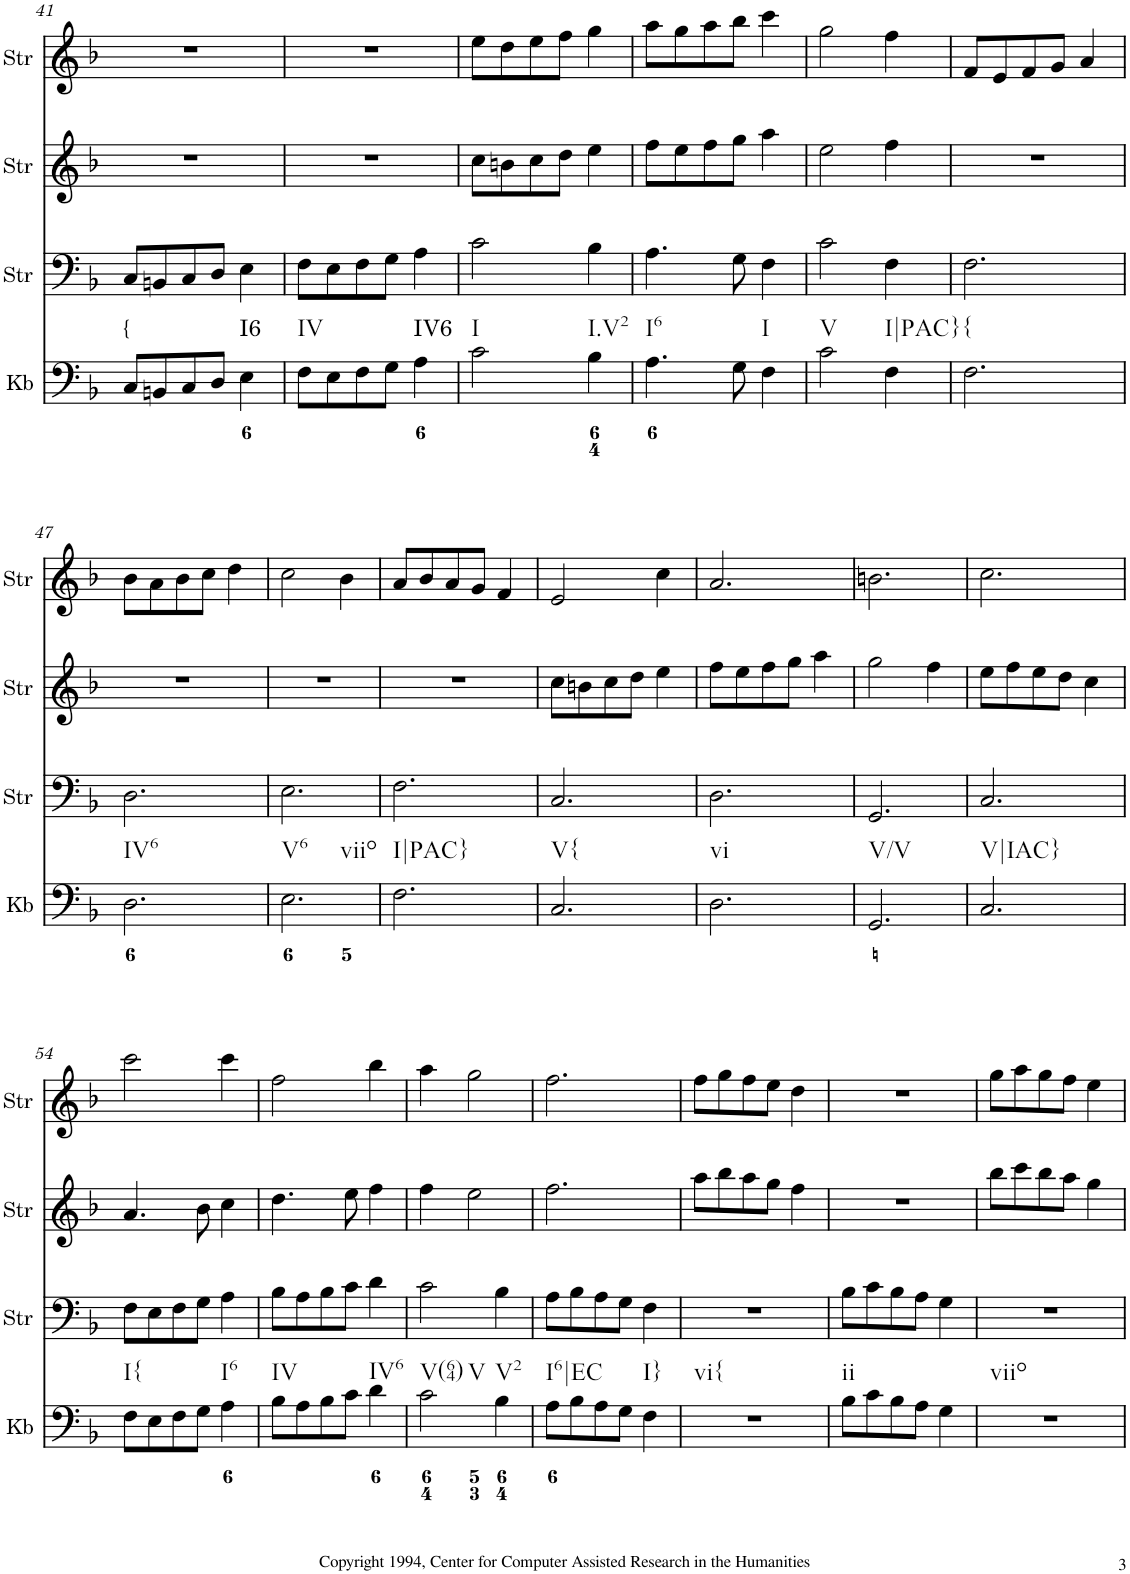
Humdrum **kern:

**kern	**harte	**kern	**kern	**kern
*part4	*part4	*part3	*part2	*part1
*staff4	*	*staff3	*staff2	*staff1
*I"Keyboard	*	*I"StringInstrument	*I"StringInstrument	*I"StringInstrument
*I'Kb	*	*I'Str	*I'Str	*I'Str
!!LO:PB:g=z
*clefF4	*	*clefF4	*clefG2	*clefG2
*k[b-]	*	*k[b-]	*k[b-]	*k[b-]
*M3/4	*	*M3/4	*M3/4	*M3/4
=41	=41	=41	=41	=41
!	!LO:H:kt={	!	!	!
8C/L	N	8C/L	2.r	2.r
8BBn/	.	8BBn/	.	.
8C/	.	8C/	.	.
8D/J	.	8D/J	.	.
!	!LO:H:kt=I6	!	!	!
4E\	N	4E\	.	.
=42	=42	=42	=42	=42
8F\L	.	8F\L	2.r	2.r
8E\	.	8E\	.	.
8F\	.	8F\	.	.
8G\J	.	8G\J	.	.
!	!LO:H:kt=IV6	!	!	!
4A\	N	4A\	.	.
=43	=43	=43	=43	=43
2c\	.	2c\	8cc\L	8ee\L
.	.	.	8bn\	8dd\
.	.	.	8cc\	8ee\
.	.	.	8dd\J	8ff\J
4B-\	.	4B-\	4ee\	4gg\
=44	=44	=44	=44	=44
4.A\	.	4.A\	8ff\L	8aa\L
.	.	.	8ee\	8gg\
.	.	.	8ff\	8aa\
8G\	.	8G\	8gg\J	8bb-\J
4F\	.	4F\	4aa\	4ccc\
=45	=45	=45	=45	=45
2c\	.	2c\	2ee\	2gg\
4F\	.	4F\	4ff\	4ff\
=46	=46	=46	=46	=46
!	!LO:H:kt={	!	!	!
2.F\	N	2.F\	2.r	8f/L
.	.	.	.	8e/
.	.	.	.	8f/
.	.	.	.	8g/J
.	.	.	.	4a/
!!LO:LB:g=z
=47	=47	=47	=47	=47
2.D\	.	2.D\	2.r	8b-\L
.	.	.	.	8a\
.	.	.	.	8b-\
.	.	.	.	8cc\J
.	.	.	.	4dd\
=48	=48	=48	=48	=48
2.E\	.	2.E\	2.r	2cc\
.	.	.	.	4b-\
=49	=49	=49	=49	=49
2.F\	.	2.F\	2.r	8a/L
.	.	.	.	8b-/
.	.	.	.	8a/
.	.	.	.	8g/J
.	.	.	.	4f/
=50	=50	=50	=50	=50
2.C/	.	2.C/	8cc\L	2e/
.	.	.	8bn\	.
.	.	.	8cc\	.
.	.	.	8dd\J	.
.	.	.	4ee\	4cc\
=51	=51	=51	=51	=51
2.D\	.	2.D\	8ff\L	2.a/
.	.	.	8ee\	.
.	.	.	8ff\	.
.	.	.	8gg\J	.
.	.	.	4aa\	.
=52	=52	=52	=52	=52
2.GG/	.	2.GG/	2gg\	2.bn\
.	.	.	4ff\	.
=53	=53	=53	=53	=53
2.C/	.	2.C/	8ee\L	2.cc\
.	.	.	8ff\	.
.	.	.	8ee\	.
.	.	.	8dd\J	.
.	.	.	4cc\	.
!!LO:LB:g=z
=54	=54	=54	=54	=54
8F\L	.	8F\L	4.a/	2ccc\
8E\	.	8E\	.	.
8F\	.	8F\	.	.
8G\J	.	8G\J	8b-\	.
4A\	.	4A\	4cc\	4ccc\
=55	=55	=55	=55	=55
8B-\L	.	8B-\L	4.dd\	2ff\
8A\	.	8A\	.	.
8B-\	.	8B-\	.	.
8c\J	.	8c\J	8ee\	.
4d\	.	4d\	4ff\	4bb-\
=56	=56	=56	=56	=56
2c\	.	2c\	4ff\	4aa\
.	.	.	2ee\	2gg\
4B-\	.	4B-\	.	.
=57	=57	=57	=57	=57
8A\L	.	8A\L	2.ff\	2.ff\
8B-\	.	8B-\	.	.
8A\	.	8A\	.	.
8G\J	.	8G\J	.	.
4F\	.	4F\	.	.
=58	=58	=58	=58	=58
2.r	.	2.r	8aa\L	8ff\L
.	.	.	8bb-\	8gg\
.	.	.	8aa\	8ff\
.	.	.	8gg\J	8ee\J
.	.	.	4ff\	4dd\
=59	=59	=59	=59	=59
8B-\L	.	8B-\L	2.r	2.r
8c\	.	8c\	.	.
8B-\	.	8B-\	.	.
8A\J	.	8A\J	.	.
4G\	.	4G\	.	.
=60	=60	=60	=60	=60
2.r	.	2.r	8bb-\L	8gg\L
.	.	.	8ccc\	8aa\
.	.	.	8bb-\	8gg\
.	.	.	8aa\J	8ff\J
.	.	.	4gg\	4ee\
=	=	=	=	=
*-	*-	*-	*-	*-
